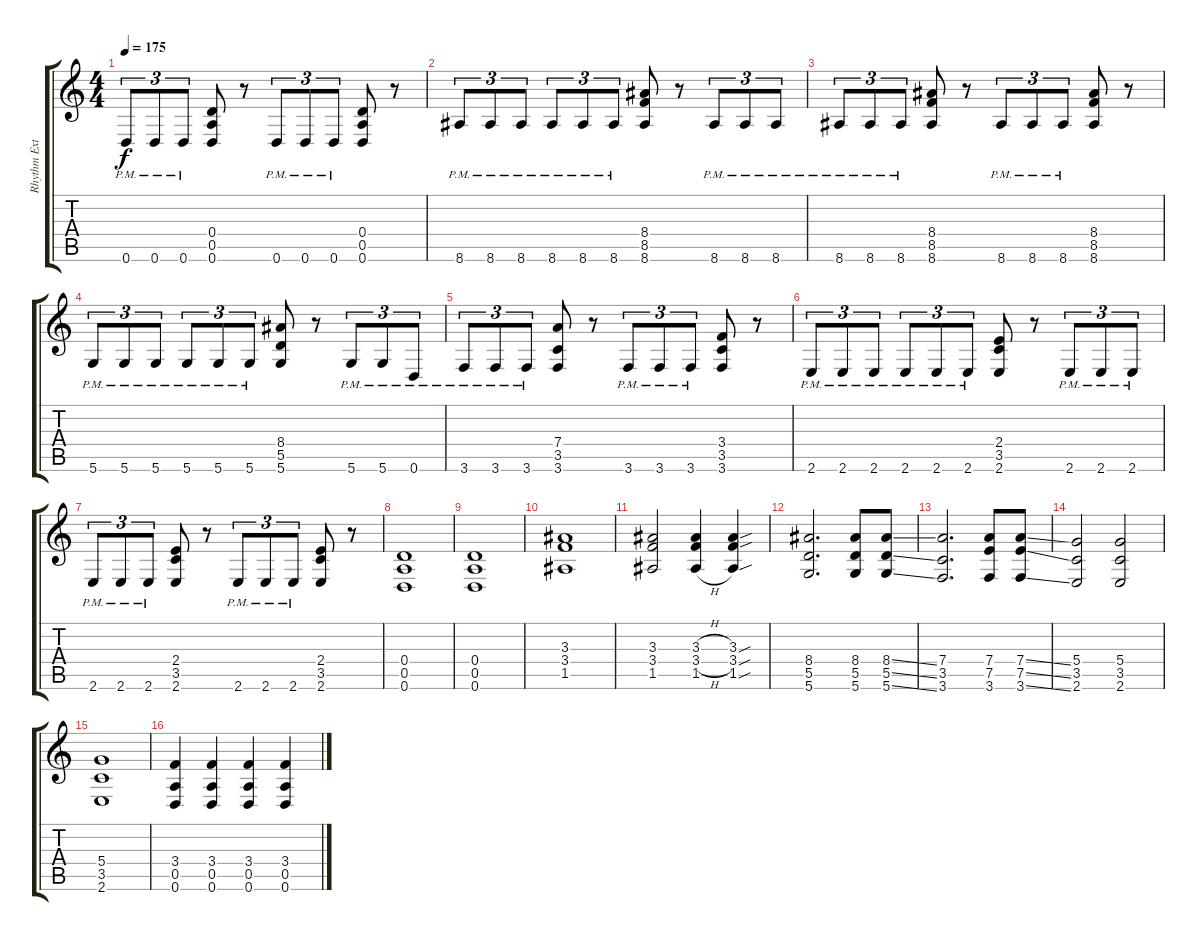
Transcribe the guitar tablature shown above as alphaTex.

\track ("Rhythm Extra" "Rhythm Ext") {instrument distortionguitar}
\staff {score tabs}
\tuning (E4 B3 G3 D3 A2 D2) {hide}
\ts (4 4)
\tempo 175
\clef g2
\ks c
0.6{pm}.8{tu (3 2) dy f} 0.6{pm}.8{tu (3 2)} 0.6{pm}.8{tu (3 2)} (0.4 0.5 0.6).8 r.8 0.6{pm}.8{tu (3 2)} 0.6{pm}.8{tu (3 2)} 0.6{pm}.8{tu (3 2)} (0.4 0.5 0.6).8 r.8 |
8.6{pm}.8{tu (3 2)} 8.6{pm}.8{tu (3 2)} 8.6{pm}.8{tu (3 2)} 8.6{pm}.8{tu (3 2)} 8.6{pm}.8{tu (3 2)} 8.6{pm}.8{tu (3 2)} (8.4 8.5 8.6).8 r.8 8.6{pm}.8{tu (3 2)} 8.6{pm}.8{tu (3 2)} 8.6{pm}.8{tu (3 2)} |
8.6{pm}.8{tu (3 2)} 8.6{pm}.8{tu (3 2)} 8.6{pm}.8{tu (3 2)} (8.4 8.5 8.6).8 r.8 8.6{pm}.8{tu (3 2)} 8.6{pm}.8{tu (3 2)} 8.6{pm}.8{tu (3 2)} (8.4 8.5 8.6).8 r.8 |
5.6{pm}.8{tu (3 2)} 5.6{pm}.8{tu (3 2)} 5.6{pm}.8{tu (3 2)} 5.6{pm}.8{tu (3 2)} 5.6{pm}.8{tu (3 2)} 5.6{pm}.8{tu (3 2)} (8.4 5.5 5.6).8 r.8 5.6{pm}.8{tu (3 2)} 5.6{pm}.8{tu (3 2)} 0.6{pm}.8{tu (3 2)} |
3.6{pm}.8{tu (3 2)} 3.6{pm}.8{tu (3 2)} 3.6{pm}.8{tu (3 2)} (7.4 3.5 3.6).8 r.8 3.6{pm}.8{tu (3 2)} 3.6{pm}.8{tu (3 2)} 3.6{pm}.8{tu (3 2)} (3.4 3.5 3.6).8 r.8 |
2.6{pm}.8{tu (3 2)} 2.6{pm}.8{tu (3 2)} 2.6{pm}.8{tu (3 2)} 2.6{pm}.8{tu (3 2)} 2.6{pm}.8{tu (3 2)} 2.6{pm}.8{tu (3 2)} (2.4 3.5 2.6).8 r.8 2.6{pm}.8{tu (3 2)} 2.6{pm}.8{tu (3 2)} 2.6{pm}.8{tu (3 2)} |
2.6{pm}.8{tu (3 2)} 2.6{pm}.8{tu (3 2)} 2.6{pm}.8{tu (3 2)} (2.4 3.5 2.6).8 r.8 2.6{pm}.8{tu (3 2)} 2.6{pm}.8{tu (3 2)} 2.6{pm}.8{tu (3 2)} (2.4 3.5 2.6).8 r.8 |
(0.4 0.5 0.6).1 |
(0.4 0.5 0.6).1 |
(3.3 3.4 1.5).1 |
(3.3 3.4 1.5).2 (3.3{h} 3.4{h} 1.5{h}).4 (3.3{sou} 3.4{sou} 1.5{sou}).4 |
(8.4 5.5 5.6).2{d} (8.4 5.5 5.6).8 (8.4{ss} 5.5{ss} 5.6{ss}).8 |
(7.4 3.5 3.6).2{d} (7.4 7.5 3.6).8 (7.4{ss} 7.5{ss} 3.6{ss}).8 |
(5.4 3.5 2.6).2 (5.4 3.5 2.6).2 |
(5.4 3.5 2.6).1 |
(3.4 0.5 0.6).4 (3.4 0.5 0.6).4 (3.4 0.5 0.6).4 (3.4 0.5 0.6).4
